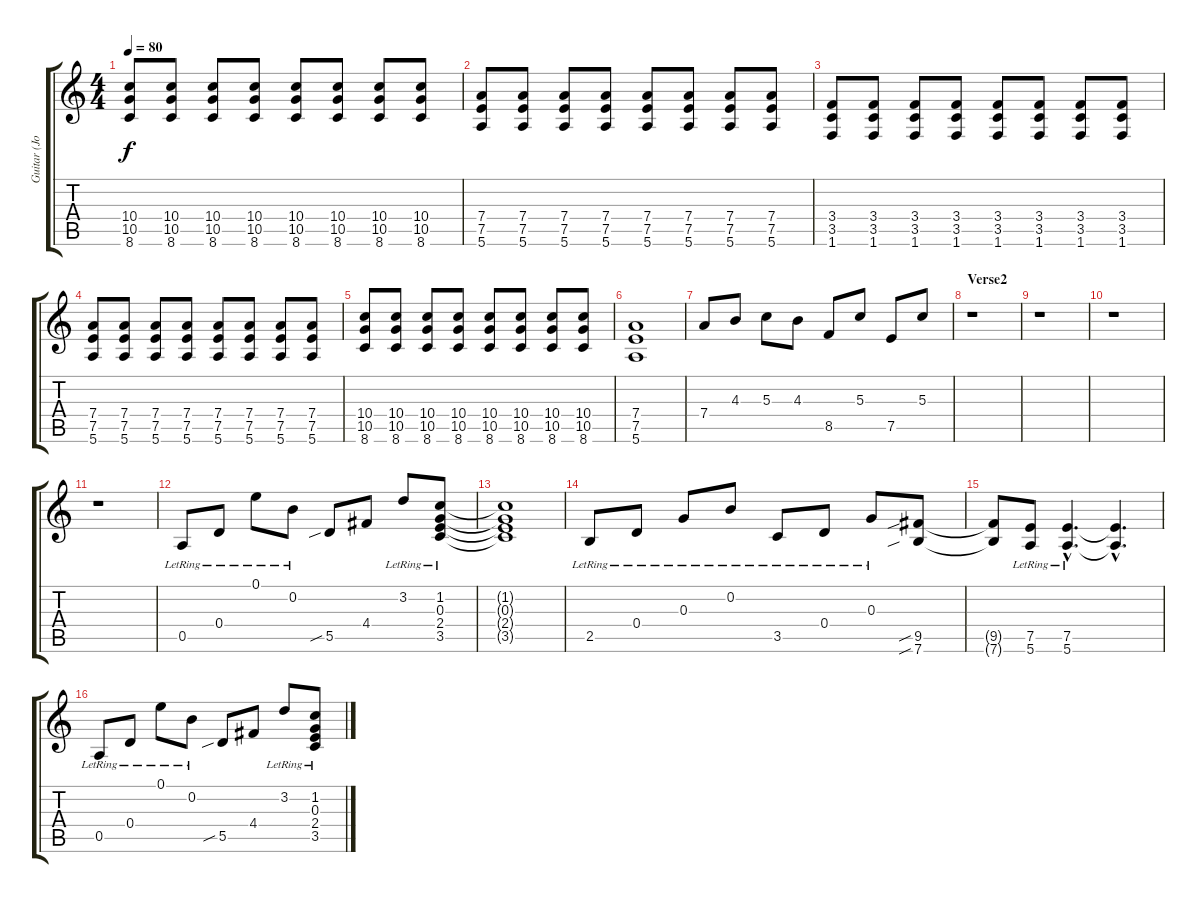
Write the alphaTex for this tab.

\track ("Guitar (John 5)" "Guitar (Jo") {instrument acousticguitarnylon}
\staff {score tabs}
\tuning (E4 B3 G3 D3 A2 E2) {hide}
\ts (4 4)
\tempo 80
\clef g2
\ks c
(10.4 10.5 8.6).8{dy f} (10.4 10.5 8.6).8 (10.4 10.5 8.6).8 (10.4 10.5 8.6).8 (10.4 10.5 8.6).8 (10.4 10.5 8.6).8 (10.4 10.5 8.6).8 (10.4 10.5 8.6).8 |
(7.4 7.5 5.6).8 (7.4 7.5 5.6).8 (7.4 7.5 5.6).8 (7.4 7.5 5.6).8 (7.4 7.5 5.6).8 (7.4 7.5 5.6).8 (7.4 7.5 5.6).8 (7.4 7.5 5.6).8 |
(3.4 3.5 1.6).8 (3.4 3.5 1.6).8 (3.4 3.5 1.6).8 (3.4 3.5 1.6).8 (3.4 3.5 1.6).8 (3.4 3.5 1.6).8 (3.4 3.5 1.6).8 (3.4 3.5 1.6).8 |
(7.4 7.5 5.6).8 (7.4 7.5 5.6).8 (7.4 7.5 5.6).8 (7.4 7.5 5.6).8 (7.4 7.5 5.6).8 (7.4 7.5 5.6).8 (7.4 7.5 5.6).8 (7.4 7.5 5.6).8 |
(10.4 10.5 8.6).8 (10.4 10.5 8.6).8 (10.4 10.5 8.6).8 (10.4 10.5 8.6).8 (10.4 10.5 8.6).8 (10.4 10.5 8.6).8 (10.4 10.5 8.6).8 (10.4 10.5 8.6).8 |
(7.4 7.5 5.6).1 |
7.4.8 4.3.8 5.3.8 4.3.8 8.5.8 5.3.8 7.5.8 5.3.8 |
\section ("" "Verse2")
r.1 |
r.1 |
r.1 |
r.1 |
0.5{lr}.8{volume 14 balance 8 instrument acousticguitarnylon} 0.4{lr}.8 0.1{lr}.8 0.2{lr}.8 5.5{sib}.8 4.4.8 3.2{lr}.8 (1.2{lr} 0.3{lr} 2.4{lr} 3.5{lr}).8 |
(1.2{t} 0.3{t} 2.4{t} 3.5{t}).1 |
2.5{lr}.8 0.4{lr}.8 0.3{lr}.8 0.2{lr}.8 3.5{lr}.8 0.4{lr}.8 0.3{lr}.8 (9.5{sib} 7.6{sib}).8 |
(9.5{t} 7.6{t}).8 (7.5{lr} 5.6{lr}).8 (7.5{hac lr} 5.6{hac lr}).4{d} (7.5{hac t} 5.6{hac t}).4{d} |
0.5{lr}.8 0.4{lr}.8 0.1{lr}.8 0.2{lr}.8 5.5{sib}.8 4.4.8 3.2{lr}.8 (1.2{lr} 0.3{lr} 2.4{lr} 3.5{lr}).8
